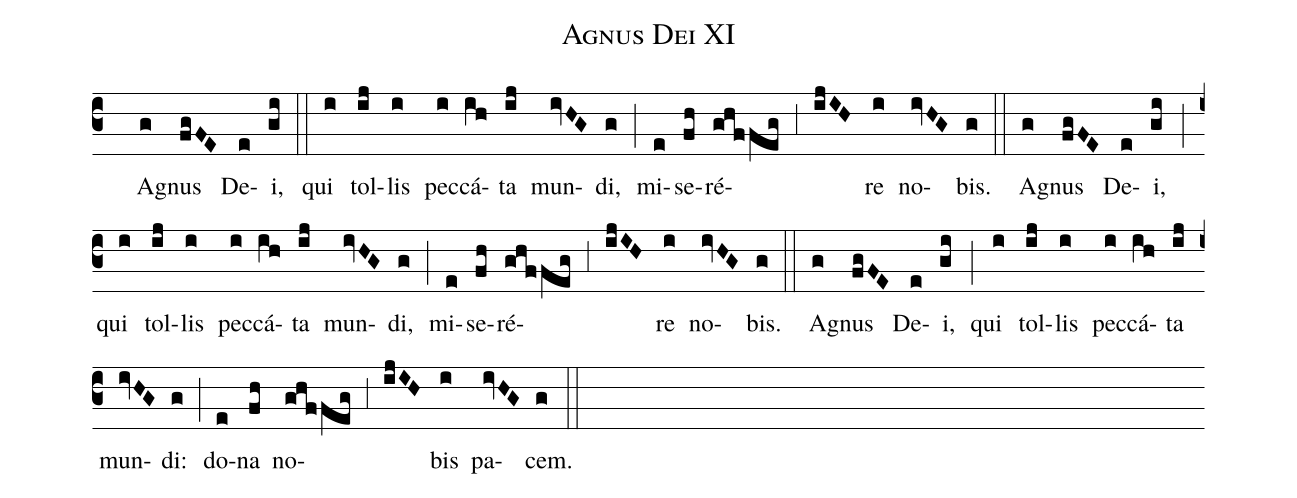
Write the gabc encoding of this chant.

name:Agnus Dei XI;
mode:IV;
office-part:Kyriale;
commentary:X. s.;
%%
(c3) () A(g)gnus(fgFE) De(e)i,(gi) (::) qui(i) tol(ij)lis(i) pec(i)cá(ih)ta(ij) mun(ivHG)di,(g) (;) mi(e)se(fh)ré(ghffeg)(,3)(ijIH)re(i) no(ivHG)bis.(g) (::) A(g)gnus(fgFE) De(e)i,(gi) (;) qui(i) tol(ij)lis(i) pec(i)cá(ih)ta(ij) mun(ivHG)di,(g) (;) mi(e)se(fh)ré(ghffeg)(,3)(ijIH)re(i) no(ivHG)bis.(g) (::) A(g)gnus(fgFE) De(e)i,(gi) (;) qui(i) tol(ij)lis(i) pec(i)cá(ih)ta(ij) mun(ivHG)di:(g) (;) do(e)na(fh) no(ghffeg)(,3)(ijIH)bis(i) pa(ivHG)cem.(g) (::)
